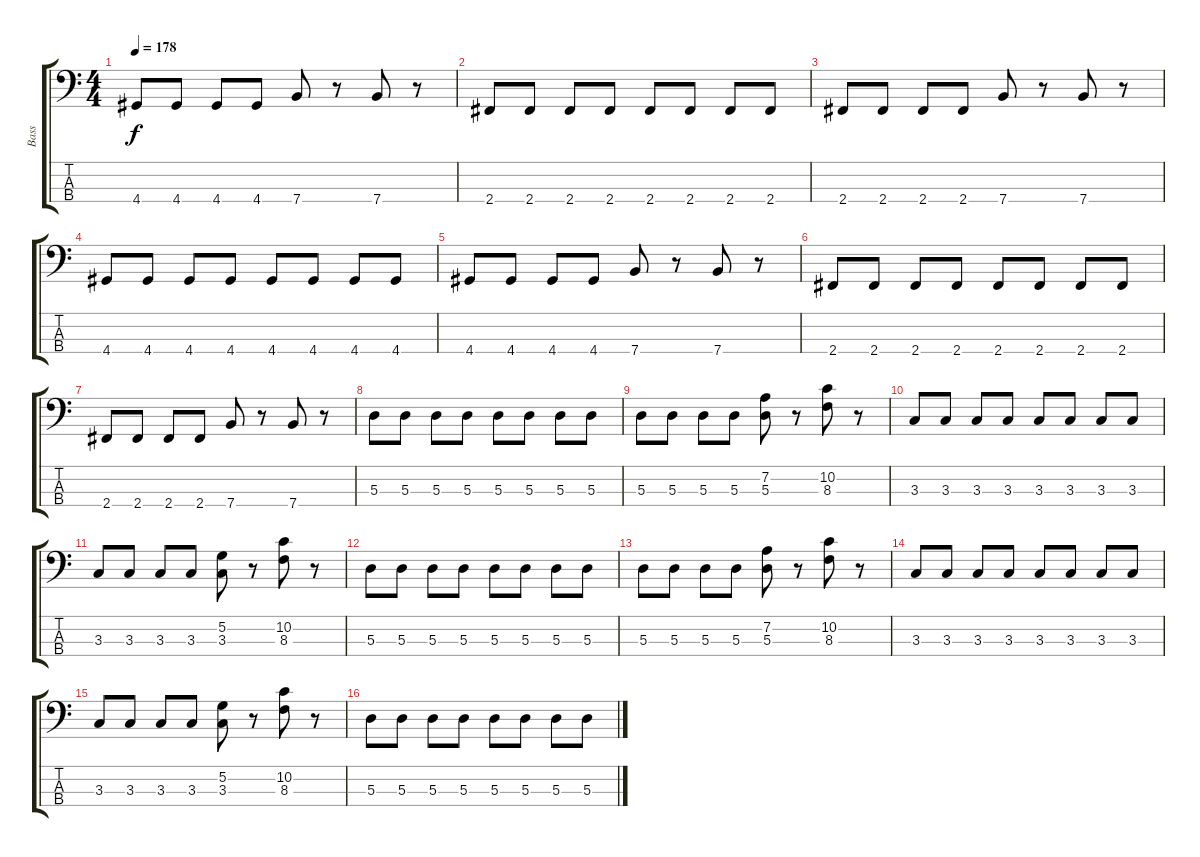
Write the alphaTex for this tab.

\track ("Bass" "Bass") {instrument electricbassfinger}
\staff {score tabs}
\tuning (G2 D2 A1 E1) {hide}
\ts (4 4)
\tempo 178
\clef f4
\ks c
4.4.8{dy f} 4.4.8 4.4.8 4.4.8 7.4.8 r.8 7.4.8 r.8 |
2.4.8 2.4.8 2.4.8 2.4.8 2.4.8 2.4.8 2.4.8 2.4.8 |
2.4.8 2.4.8 2.4.8 2.4.8 7.4.8 r.8 7.4.8 r.8 |
4.4.8 4.4.8 4.4.8 4.4.8 4.4.8 4.4.8 4.4.8 4.4.8 |
4.4.8 4.4.8 4.4.8 4.4.8 7.4.8 r.8 7.4.8 r.8 |
2.4.8 2.4.8 2.4.8 2.4.8 2.4.8 2.4.8 2.4.8 2.4.8 |
2.4.8 2.4.8 2.4.8 2.4.8 7.4.8 r.8 7.4.8 r.8 |
5.3.8 5.3.8 5.3.8 5.3.8 5.3.8 5.3.8 5.3.8 5.3.8 |
5.3.8 5.3.8 5.3.8 5.3.8 (7.2 5.3).8 r.8 (10.2 8.3).8 r.8 |
3.3.8 3.3.8 3.3.8 3.3.8 3.3.8 3.3.8 3.3.8 3.3.8 |
3.3.8 3.3.8 3.3.8 3.3.8 (5.2 3.3).8 r.8 (10.2 8.3).8 r.8 |
5.3.8 5.3.8 5.3.8 5.3.8 5.3.8 5.3.8 5.3.8 5.3.8 |
5.3.8 5.3.8 5.3.8 5.3.8 (7.2 5.3).8 r.8 (10.2 8.3).8 r.8 |
3.3.8 3.3.8 3.3.8 3.3.8 3.3.8 3.3.8 3.3.8 3.3.8 |
3.3.8 3.3.8 3.3.8 3.3.8 (5.2 3.3).8 r.8 (10.2 8.3).8 r.8 |
5.3.8 5.3.8 5.3.8 5.3.8 5.3.8 5.3.8 5.3.8 5.3.8
